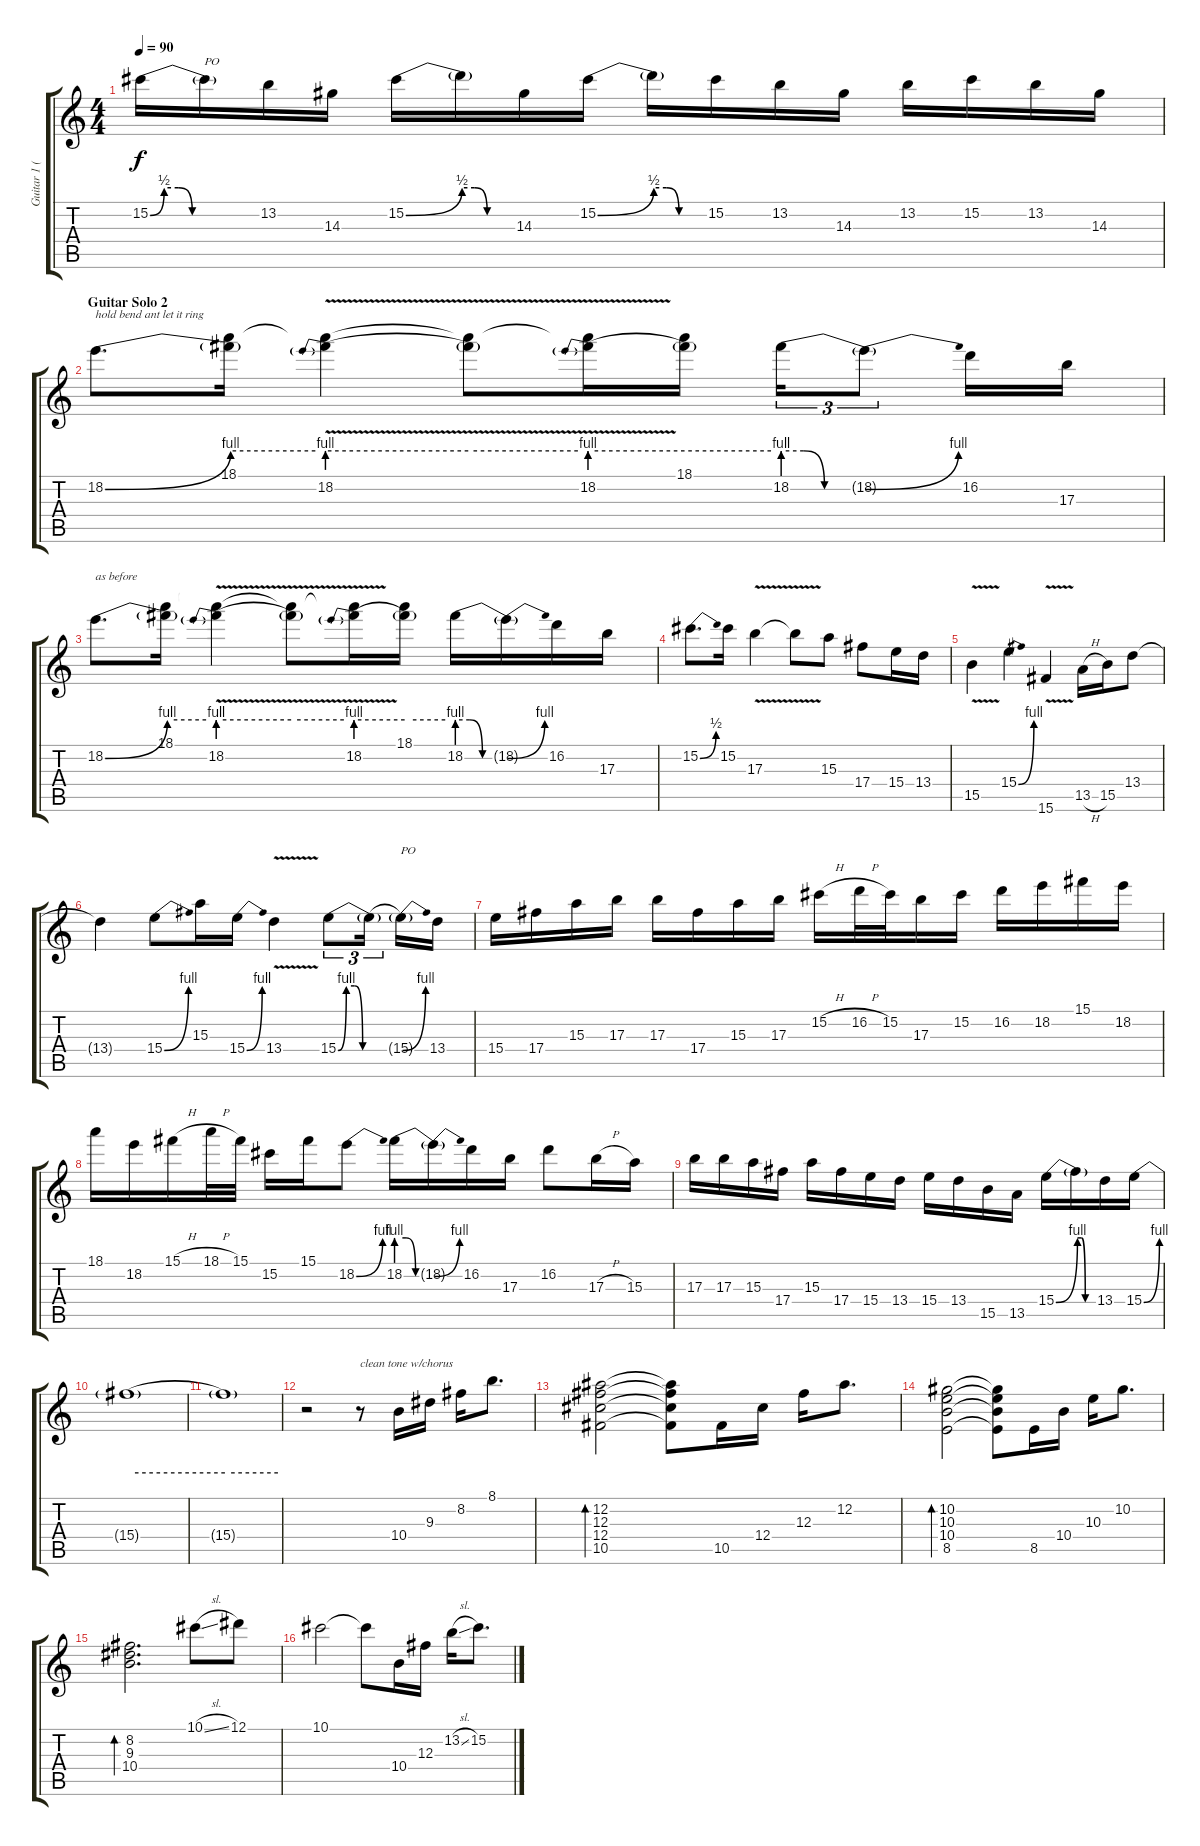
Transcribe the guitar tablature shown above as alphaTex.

\track ("Guitar 1 (Slash)" "Guitar 1 (") {instrument overdrivenguitar}
\staff {score tabs}
\tuning (Eb4 Bb3 Gb3 Db3 Ab2 Eb2) {hide}
\ts (4 4)
\tempo 90
\clef g2
\ks c
15.2{be (custom 0 0 15 2 30 2 45 0 60 0)}.16{dy f} 15.2{be (hold 0 0 60 0) t}.16{txt "PO"} 13.2.16 14.3.16 15.2{be (bend 0 0 60 2)}.16 15.2{be (custom 0 2 15 2 30 0 60 0) t}.16 14.3.16 15.2{be (bend 0 0 60 2)}.16 15.2{be (custom 0 2 15 2 30 0 60 0) t}.16 15.2.16 13.2.16 14.3.16 13.2.16 15.2.16 13.2.16 14.3.16 |
\section ("" "Guitar Solo 2")
18.2{be (bend 0 0 60 4)}.8{d txt "hold bend ant let it ring"} (18.1 18.2{be (hold 0 4 60 4) t}).16 (18.1{v t} 18.2{be (prebend 0 4 60 4)}).4 (18.1{v t} 18.2{be (hold 0 4 60 4) t}).8 (18.1{v t} 18.2{be (prebend 0 4 60 4)}).16 (18.1 18.2{be (hold 0 4 60 4) t}).16 18.2{be (custom 0 4 15 4 30 0 60 0)}.16{tu (3 2)} 18.2{be (bend 0 0 60 4) t}.8{tu (3 2)} 16.2.16 17.3.16 |
18.2{be (bend 0 0 60 4)}.8{d txt "as before"} (18.1 18.2{be (hold 0 4 60 4) t}).16 (18.1{v t} 18.2{be (prebend 0 4 60 4) v}).4 (18.1{v t} 18.2{be (hold 0 4 60 4) t}).8 (18.1{v t} 18.2{be (prebend 0 4 60 4)}).16 (18.1 18.2{be (hold 0 4 60 4) t}).16 18.2{be (custom 0 4 15 4 30 0 60 0)}.16 18.2{be (bend 0 0 60 4) t}.16 16.2.16 17.3.16 |
15.2{be (bend 0 0 60 2)}.8{d} 15.2.16 17.3{v}.4 17.3{v t}.8 15.3.8 17.4.8 15.4.16 13.4.16 |
15.5{v}.4 15.4{be (bend 0 0 60 4)}.4 15.6{v}.4 13.5{h}.16 15.5.16 13.4.8 |
13.4{t}.4 15.4{be (bend 0 0 60 4)}.8 15.3.16 15.4{be (bend 0 0 60 4)}.16 13.4{v}.4 15.4{be (custom 0 0 15 4 30 4 45 0 60 0)}.8{tu (3 2)} 15.4{be (hold 0 0 60 0) t}.16{tu (3 2)} 15.4{be (bend 0 0 60 4) t}.16{txt "PO"} 13.4.16 |
15.4.16 17.4.16 15.3.16 17.3.16 17.3.16 17.4.16 15.3.16 17.3.16 15.2{h}.16 16.2{h}.32 15.2.32 17.3.16 15.2.16 16.2.16 18.2.16 15.1.16 18.2.16 |
18.1.16 18.2.16 15.1{h}.16 18.1{h}.32 15.1.32 15.2.16 15.1.16 18.2{be (bend 0 0 60 4)}.8 18.2{be (custom 0 4 15 4 30 0 60 0)}.16 18.2{be (bend 0 0 60 4) t}.16 16.2.16 17.3.16 16.2.8 17.3{h}.16 15.3.16 |
17.3.16 17.3.16 15.3.16 17.4.16 15.3.16 17.4.16 15.4.16 13.4.16 15.4.16 13.4.16 15.5.16 13.5.16 15.4{be (bend 0 0 60 4)}.16 15.4{be (custom 0 4 15 4 30 0 60 0) t}.16 13.4.16 15.4{be (bend 0 0 60 4)}.16 |
15.4{be (hold 0 4 60 4) t}.1 |
15.4{be (hold 0 4 60 4) t}.1 |
r.2 r.8{txt "clean tone w/chorus"} 10.4.16 9.3.16 8.2.16 8.1.8{d} |
(12.2 12.3 12.4 10.5).2{bd 120} (12.2{t} 12.3{t} 12.4{t} 10.5{t}).8 10.5.16 12.4.16 12.3.16 12.2.8{d} |
(10.2 10.3 10.4 8.5).2{bd 120} (10.2{t} 10.3{t} 10.4{t} 8.5{t}).8 8.5.16 10.4.16 10.3.16 10.2.8{d} |
(8.2 9.3 10.4).2{d bd 120} 10.1{sl}.8 12.1.8 |
10.1.2 10.1{t}.8 10.4.16 12.3.16 13.2{sl}.16 15.2.8{d}
